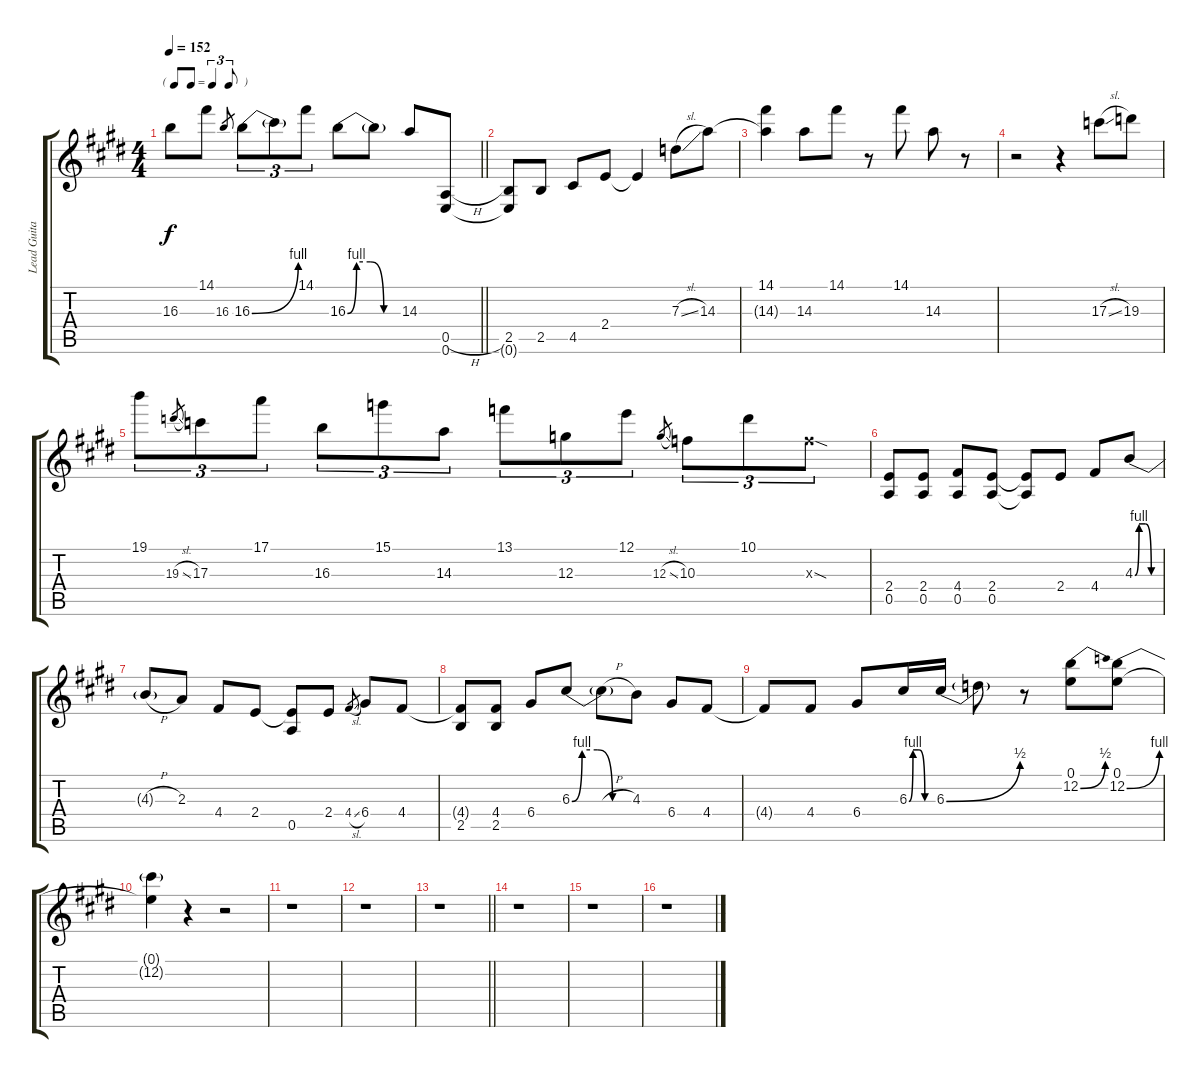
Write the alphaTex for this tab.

\track ("Lead Guitar" "Lead Guita") {instrument overdrivenguitar}
\staff {score tabs}
\tuning (E4 B3 G3 D3 A2 E2) {hide}
\ts (4 4)
\tf triplet8th
\tempo 152
\clef g2
\barLineRight lightlight
\ks c#minor
16.3{t}.8{dy f} 14.1.8 16.3.8{gr} 16.3{be (bend 0 0 60 4)}.8{tu (3 2)} 16.3{t}.8{tu (3 2)} 14.1.8{tu (3 2)} 16.3{be (custom 0 0 10 4 25 4 40 0 60 0)}.8 16.3{t}.8 14.3.8 (0.5{h} 0.6).8 |
\ks e
(2.5 0.6{t}).8 2.5.8 4.5.8 2.4.8 2.4{t}.4 7.3{sl}.8 14.3.8 |
\ks c#minor
(14.1 14.3{t}).4 14.3.8 14.1.8 r.8 14.1.8 14.3.8 r.8 |
r.2 r.4 17.3{sl}.8 19.3.8 |
19.1.8{tu (3 2)} 19.3{sl}.8{gr} 17.3.8{tu (3 2)} 17.1.8{tu (3 2)} 16.3.8{tu (3 2)} 15.1.8{tu (3 2)} 14.3.8{tu (3 2)} 13.1.8{tu (3 2)} 12.3.8{tu (3 2)} 12.1.8{tu (3 2)} 12.3{sl}.8{gr} 10.3.8{tu (3 2)} 10.1.8{tu (3 2)} 10.3{sod x}.8{tu (3 2)} |
\ks e
(2.4 0.5).8 (2.4 0.5).8 (4.4 0.5).8 (2.4 0.5).8 (2.4{t} 0.5{t}).8 2.4.8 4.4.8 4.3{be (custom 0 0 10 4 25 4 40 0 60 0)}.8 |
\ks c#minor
4.3{h t}.8 2.3.8 4.4.8 2.4.8 (2.4{t} 0.5).8 2.4.8 4.4{sl}.8{gr} 6.4.8 4.4.8 |
(4.4{t} 2.5).8 (4.4 2.5).8 6.4.8 6.3{be (custom 0 0 10 4 25 4 40 0 60 0)}.8 6.3{h t}.8 4.3.8 6.4.8 4.4.8 |
4.4{t}.8 4.4.8 6.4.8 6.3{be (custom 0 0 10 4 25 4 40 0 60 0)}.16 6.3{be (bend 0 0 60 2)}.16 6.3{t}.8 r.8 (0.1 12.2{be (bend 0 0 60 2)}).8 (0.1 12.2{be (bend 0 0 60 4)}).8 |
\ks e
(0.1{t} 12.2{t}).4 r.4 r.2 |
\ks c#minor
r.1 |
r.1 |
\barLineRight lightlight
r.1 |
\ks e
r.1 |
\ks c#minor
r.1 |
r.1
